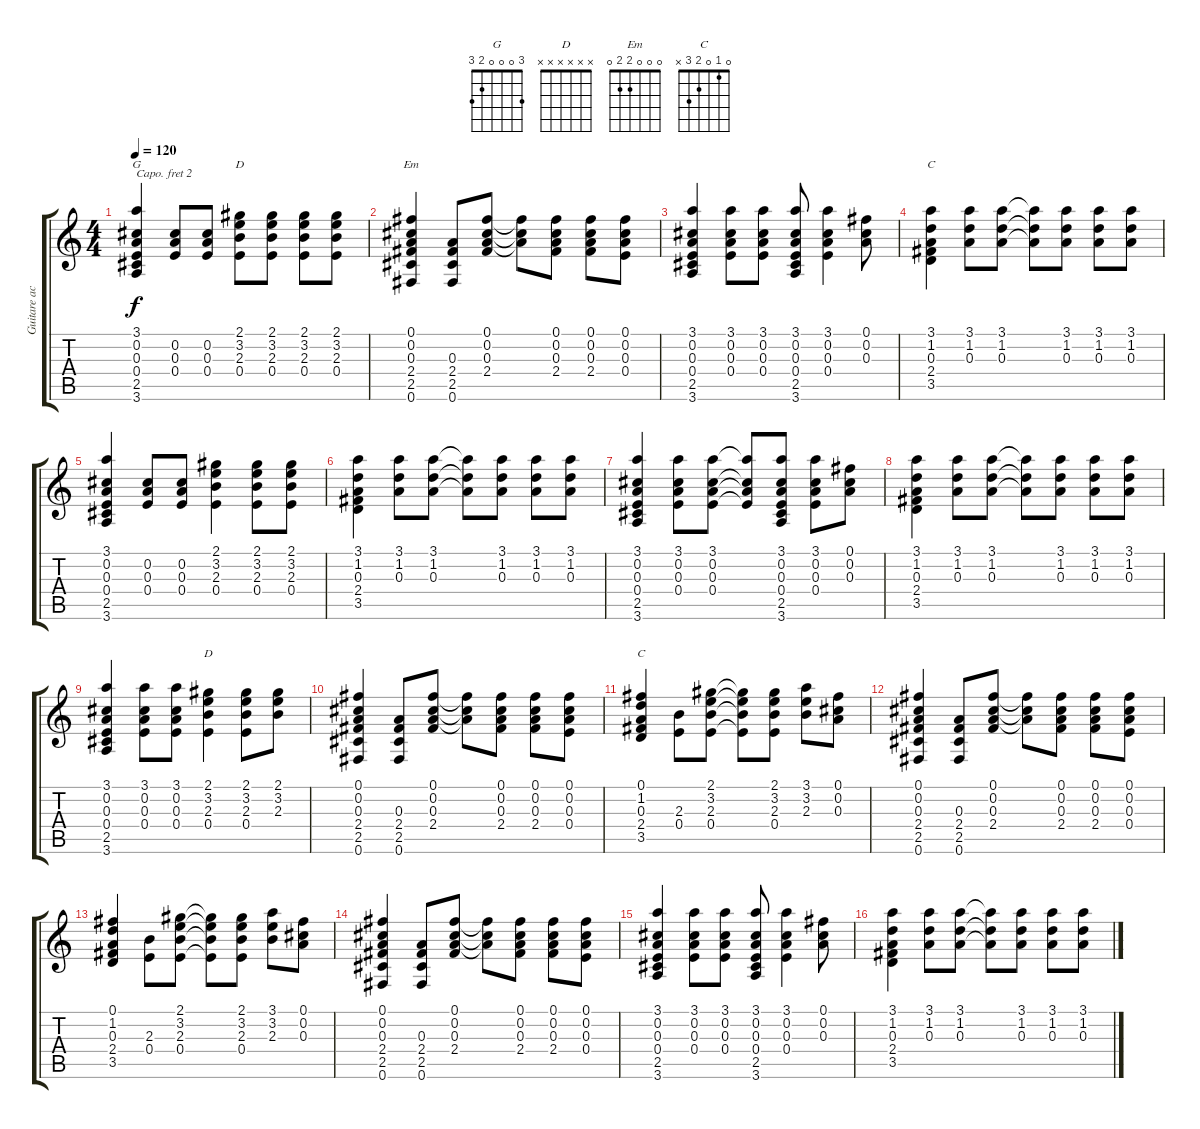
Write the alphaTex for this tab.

\track ("Guitare acc 1" "Guitare ac") {instrument acousticguitarsteel}
\staff {score tabs}
\capo 2
\tuning (E4 B3 G3 D3 A2 E2) {hide}
\chord ("G" 3 0 0 0 2 3)
\chord ("D" 2 3 2 0 x x)
\chord ("Em" 0 0 0 2 2 0)
\chord ("C" 3 1 0 2 3 x)
\chord ("D" x x x x x x) {firstfret 0}
\chord ("C" 0 1 0 2 3 x)
\ts (4 4)
\tempo 120
\clef g2
\ks c
(3.1 0.2 0.3 0.4 2.5 3.6).4{ch "G" dy f} (0.2 0.3 0.4).8 (0.2 0.3 0.4).8 (2.1 3.2 2.3 0.4).8{ch "D"} (2.1 3.2 2.3 0.4).8 (2.1 3.2 2.3 0.4).8 (2.1 3.2 2.3 0.4).8 |
(0.1 0.2 0.3 2.4 2.5 0.6).4{ch "Em"} (0.3 2.4 2.5 0.6).8 (0.1 0.2 0.3 2.4).8 (0.1{t} 0.2{t} 0.3{t}).8 (0.1 0.2 0.3 2.4).8 (0.1 0.2 0.3 2.4).8 (0.1 0.2 0.3 0.4).8 |
(3.1 0.2 0.3 0.4 2.5 3.6).4 (3.1 0.2 0.3 0.4).8 (3.1 0.2 0.3 0.4).8 (3.1 0.2 0.3 0.4 2.5 3.6).8 (3.1 0.2 0.3 0.4).4 (0.1 0.2 0.3).8 |
(3.1 1.2 0.3 2.4 3.5).4{ch "C"} (3.1 1.2 0.3).8 (3.1 1.2 0.3).8 (3.1{t} 1.2{t} 0.3{t}).8 (3.1 1.2 0.3).8 (3.1 1.2 0.3).8 (3.1 1.2 0.3).8 |
(3.1 0.2 0.3 0.4 2.5 3.6).4 (0.2 0.3 0.4).8 (0.2 0.3 0.4).8 (2.1 3.2 2.3 0.4).4 (2.1 3.2 2.3 0.4).8 (2.1 3.2 2.3 0.4).8 |
(3.1 1.2 0.3 2.4 3.5).4 (3.1 1.2 0.3).8 (3.1 1.2 0.3).8 (3.1{t} 1.2{t} 0.3{t}).8 (3.1 1.2 0.3).8 (3.1 1.2 0.3).8 (3.1 1.2 0.3).8 |
(3.1 0.2 0.3 0.4 2.5 3.6).4 (3.1 0.2 0.3 0.4).8 (3.1 0.2 0.3 0.4).8 (3.1{t} 0.2{t} 0.3{t} 0.4{t}).8 (3.1 0.2 0.3 0.4 2.5 3.6).8 (3.1 0.2 0.3 0.4).8 (0.1 0.2 0.3).8 |
(3.1 1.2 0.3 2.4 3.5).4 (3.1 1.2 0.3).8 (3.1 1.2 0.3).8 (3.1{t} 1.2{t} 0.3{t}).8 (3.1 1.2 0.3).8 (3.1 1.2 0.3).8 (3.1 1.2 0.3).8 |
(3.1 0.2 0.3 0.4 2.5 3.6).4 (3.1 0.2 0.3 0.4).8 (3.1 0.2 0.3 0.4).8 (2.1 3.2 2.3 0.4).4{ch "D"} (2.1 3.2 2.3 0.4).8 (2.1 3.2 2.3).8 |
(0.1 0.2 0.3 2.4 2.5 0.6).4 (0.3 2.4 2.5 0.6).8 (0.1 0.2 0.3 2.4).8 (0.1{t} 0.2{t} 0.3{t}).8 (0.1 0.2 0.3 2.4).8 (0.1 0.2 0.3 2.4).8 (0.1 0.2 0.3 0.4).8 |
(0.1 1.2 0.3 2.4 3.5).4{ch "C"} (2.3 0.4).8 (2.1 3.2 2.3 0.4).8 (2.1{t} 3.2{t} 2.3{t} 0.4{t}).8 (2.1 3.2 2.3 0.4).8 (3.1 3.2 2.3).8 (0.1 0.2 0.3).8 |
(0.1 0.2 0.3 2.4 2.5 0.6).4 (0.3 2.4 2.5 0.6).8 (0.1 0.2 0.3 2.4).8 (0.1{t} 0.2{t} 0.3{t}).8 (0.1 0.2 0.3 2.4).8 (0.1 0.2 0.3 2.4).8 (0.1 0.2 0.3 0.4).8 |
(0.1 1.2 0.3 2.4 3.5).4 (2.3 0.4).8 (2.1 3.2 2.3 0.4).8 (2.1{t} 3.2{t} 2.3{t} 0.4{t}).8 (2.1 3.2 2.3 0.4).8 (3.1 3.2 2.3).8 (0.1 0.2 0.3).8 |
(0.1 0.2 0.3 2.4 2.5 0.6).4 (0.3 2.4 2.5 0.6).8 (0.1 0.2 0.3 2.4).8 (0.1{t} 0.2{t} 0.3{t}).8 (0.1 0.2 0.3 2.4).8 (0.1 0.2 0.3 2.4).8 (0.1 0.2 0.3 0.4).8 |
(3.1 0.2 0.3 0.4 2.5 3.6).4 (3.1 0.2 0.3 0.4).8 (3.1 0.2 0.3 0.4).8 (3.1 0.2 0.3 0.4 2.5 3.6).8 (3.1 0.2 0.3 0.4).4 (0.1 0.2 0.3).8 |
(3.1 1.2 0.3 2.4 3.5).4 (3.1 1.2 0.3).8 (3.1 1.2 0.3).8 (3.1{t} 1.2{t} 0.3{t}).8 (3.1 1.2 0.3).8 (3.1 1.2 0.3).8 (3.1 1.2 0.3).8
